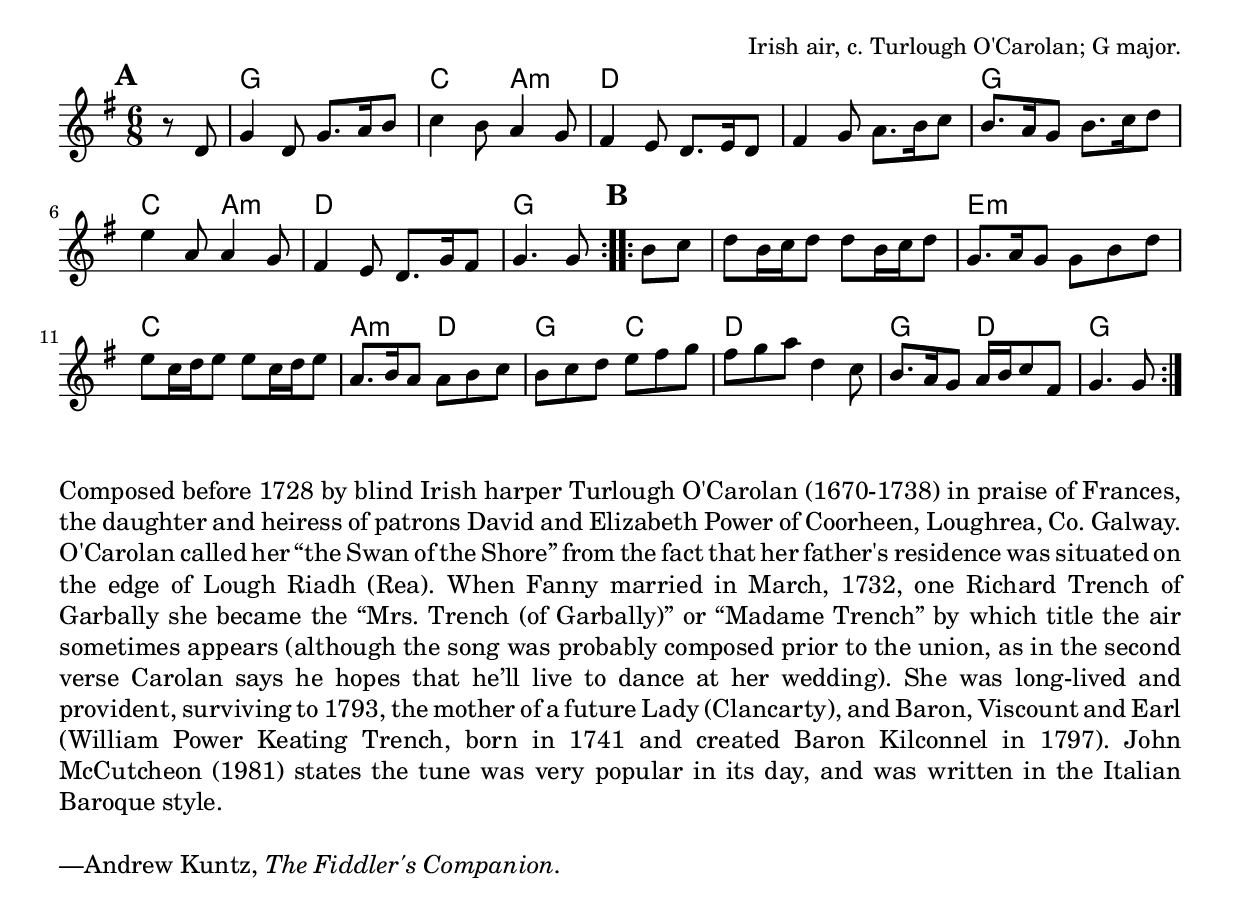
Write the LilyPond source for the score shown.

\version "2.18.2"
\include "util.ly"

\tocItem \markup "Fanny Power"

\score {
  <<
    \relative d' {
      \time 6/8
      \key g \major

      \repeat volta 2 {
        \mark \default
        \partial 4 r8 d |
        g4 d8 g8. a16 b8 |
        c4 b8 a4 g8 |
        fis4 e8 d8. e16 d8 |
        fis4 g8 a8. b16 c8 |
        b8. a16 g8 b8. c16 d8 |
        e4 a,8 a4 g8 |
        fis4 e8 d8. g16 fis8 |
        g4. g8
      }

      \repeat volta 2 {
        \mark \default
        b8 c |
        d b16 c d8 d b16 c d8 |
        g,8. a16 g8 g b d |
        e8 c16 d e8 e c16 d e8 |
        a,8. b16 a8 a b c |

        b c d e fis g |
        fis g a d,4 c8 |
        b8. a16 g8 a16 b c8 fis, |
        g4. g8
      }
    }

    \chords {
      \time 6/8
      \set chordChanges=##t

      \repeat volta 2 {
        \partial 4 s4 |
        g2. | c4. a4.:m | d2. | d2. |
        g2. | c4. a4.:m | d2. | g4. g8
      }
      \repeat volta 2 {
        s4 |
        g2. | e2.:m | c2. | a4.:m d4. |
        g4. c4. | d2. | g4. d4. | g4. g8
      }
    }
  >>

  \header{
    title="Fanny Power"
    opus="Irish air, c. Turlough O'Carolan; G major."
  }
  \layout{indent=0}
  \midi{\tempo 4=120}
}

\markuplist{
  \paragraph{
    Composed before 1728 by blind Irish harper Turlough O'Carolan (1670‑1738)
    in praise of Frances, the daughter and heiress of patrons David and Elizabeth
    Power of Coorheen, Loughrea, Co. Galway. O'Carolan called her “the Swan of the Shore”
    from the fact that her father's residence was situated on the edge of Lough Riadh (Rea).
    When Fanny married in March, 1732, one Richard Trench of Garbally she became the
    “Mrs. Trench (of Garbally)” or “Madame Trench” by which title the air sometimes appears
    (although the song was probably composed prior to the union, as in the second verse
    Carolan says he hopes that he’ll live to dance at her wedding). She was long‑lived
    and provident, surviving to 1793, the mother of a future Lady (Clancarty), and Baron,
    Viscount and Earl (William Power Keating Trench, born in 1741 and created Baron
    Kilconnel in 1797). John McCutcheon (1981) states the tune was very popular in its
    day, and was written in the Italian Baroque style.
  }
  \paragraph{
    —Andrew Kuntz, \italic{The Fiddler's Companion.}
  }
}